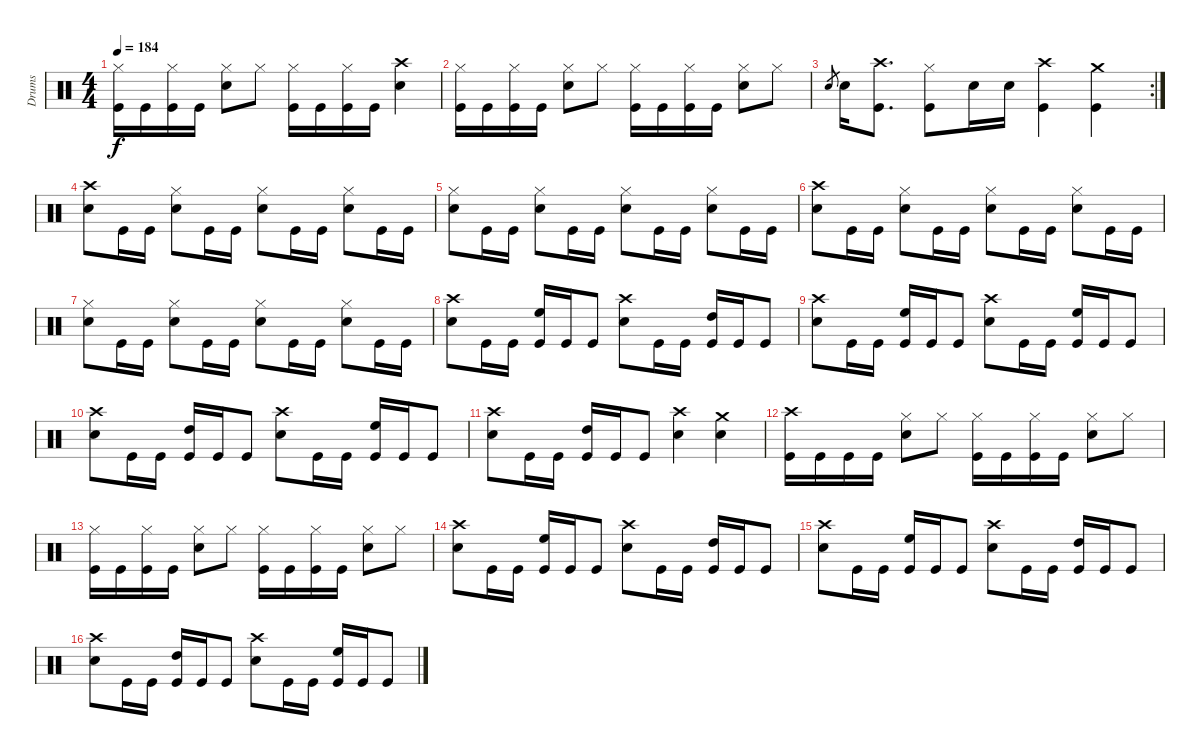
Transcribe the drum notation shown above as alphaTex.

\track ("Drums" "Drums") {instrument percussion}
\staff {score}
\articulation defaults
\ts (4 4)
\tempo 184
\clef neutral
\ks c
("Hi-Hat (closed)" "Kick (hit)").16{dy f} "Kick (hit)".16 ("Hi-Hat (closed)" "Kick (hit)").16 "Kick (hit)".16 ("Hi-Hat (closed)" "Snare (hit) 2").8 "Hi-Hat (closed)".8 ("Hi-Hat (closed)" "Kick (hit)").16 "Kick (hit)".16 ("Hi-Hat (closed)" "Kick (hit)").16 "Kick (hit)".16 ("Crash high (hit)" "Snare (hit) 2").4 |
("Hi-Hat (closed)" "Kick (hit)").16 "Kick (hit)".16 ("Hi-Hat (closed)" "Kick (hit)").16 "Kick (hit)".16 ("Hi-Hat (closed)" "Snare (hit) 2").8 "Hi-Hat (closed)".8 ("Hi-Hat (closed)" "Kick (hit)").16 "Kick (hit)".16 ("Hi-Hat (closed)" "Kick (hit)").16 "Kick (hit)".16 ("Hi-Hat (closed)" "Snare (hit) 2").8 "Hi-Hat (closed)".8 |
\rc 2 "Snare (hit) 2".8{gr} "Snare (hit) 2".16
("Crash high (hit)" "Kick (hit)").8{d} ("Hi-Hat (closed)" "Kick (hit)").8 "Snare (hit) 2".16 "Snare (hit) 2".16 ("Crash high (hit)" "Kick (hit)").4 ("Crash medium (hit)" "Kick (hit)").4 |
("Crash high (hit)" "Snare (hit) 2").8 "Kick (hit)".16 "Kick (hit)".16 ("Hi-Hat (closed)" "Snare (hit) 2").8 "Kick (hit)".16 "Kick (hit)".16 ("Hi-Hat (closed)" "Snare (hit) 2").8 "Kick (hit)".16 "Kick (hit)".16 ("Hi-Hat (closed)" "Snare (hit) 2").8 "Kick (hit)".16 "Kick (hit)".16 |
("Hi-Hat (closed)" "Snare (hit) 2").8 "Kick (hit)".16 "Kick (hit)".16 ("Hi-Hat (closed)" "Snare (hit) 2").8 "Kick (hit)".16 "Kick (hit)".16 ("Hi-Hat (closed)" "Snare (hit) 2").8 "Kick (hit)".16 "Kick (hit)".16 ("Hi-Hat (closed)" "Snare (hit) 2").8 "Kick (hit)".16 "Kick (hit)".16 |
("Crash high (hit)" "Snare (hit) 2").8 "Kick (hit)".16 "Kick (hit)".16 ("Hi-Hat (closed)" "Snare (hit) 2").8 "Kick (hit)".16 "Kick (hit)".16 ("Hi-Hat (closed)" "Snare (hit) 2").8 "Kick (hit)".16 "Kick (hit)".16 ("Hi-Hat (closed)" "Snare (hit) 2").8 "Kick (hit)".16 "Kick (hit)".16 |
("Hi-Hat (closed)" "Snare (hit) 2").8 "Kick (hit)".16 "Kick (hit)".16 ("Hi-Hat (closed)" "Snare (hit) 2").8 "Kick (hit)".16 "Kick (hit)".16 ("Hi-Hat (closed)" "Snare (hit) 2").8 "Kick (hit)".16 "Kick (hit)".16 ("Hi-Hat (closed)" "Snare (hit) 2").8 "Kick (hit)".16 "Kick (hit)".16 |
("Crash high (hit)" "Snare (hit) 2").8 "Kick (hit)".16 "Kick (hit)".16 ("High Floor Tom (hit)" "Kick (hit)").16 "Kick (hit)".16 "Kick (hit)".8 ("Crash high (hit)" "Snare (hit) 2").8 "Kick (hit)".16 "Kick (hit)".16 ("High Tom (hit)" "Kick (hit)").16 "Kick (hit)".16 "Kick (hit)".8 |
("Crash high (hit)" "Snare (hit) 2").8 "Kick (hit)".16 "Kick (hit)".16 ("High Floor Tom (hit)" "Kick (hit)").16 "Kick (hit)".16 "Kick (hit)".8 ("Crash high (hit)" "Snare (hit) 2").8 "Kick (hit)".16 "Kick (hit)".16 ("High Floor Tom (hit)" "Kick (hit)").16 "Kick (hit)".16 "Kick (hit)".8 |
("Crash high (hit)" "Snare (hit) 2").8 "Kick (hit)".16 "Kick (hit)".16 ("High Tom (hit)" "Kick (hit)").16 "Kick (hit)".16 "Kick (hit)".8 ("Crash high (hit)" "Snare (hit) 2").8 "Kick (hit)".16 "Kick (hit)".16 ("High Floor Tom (hit)" "Kick (hit)").16 "Kick (hit)".16 "Kick (hit)".8 |
("Crash high (hit)" "Snare (hit) 2").8 "Kick (hit)".16 "Kick (hit)".16 ("High Tom (hit)" "Kick (hit)").16 "Kick (hit)".16 "Kick (hit)".8 ("Crash high (hit)" "Snare (hit) 2").4 ("Crash medium (hit)" "Snare (hit) 2").4 |
("Crash high (hit)" "Kick (hit)").16 "Kick (hit)".16 "Kick (hit)".16 "Kick (hit)".16 ("Hi-Hat (closed)" "Snare (hit) 2").8 "Hi-Hat (closed)".8 ("Hi-Hat (closed)" "Kick (hit)").16 "Kick (hit)".16 ("Hi-Hat (closed)" "Kick (hit)").16 "Kick (hit)".16 ("Hi-Hat (closed)" "Snare (hit) 2").8 "Hi-Hat (closed)".8 |
("Hi-Hat (closed)" "Kick (hit)").16 "Kick (hit)".16 ("Hi-Hat (closed)" "Kick (hit)").16 "Kick (hit)".16 ("Hi-Hat (closed)" "Snare (hit) 2").8 "Hi-Hat (closed)".8 ("Hi-Hat (closed)" "Kick (hit)").16 "Kick (hit)".16 ("Hi-Hat (closed)" "Kick (hit)").16 "Kick (hit)".16 ("Hi-Hat (closed)" "Snare (hit) 2").8 "Hi-Hat (closed)".8 |
("Crash high (hit)" "Snare (hit) 2").8 "Kick (hit)".16 "Kick (hit)".16 ("High Floor Tom (hit)" "Kick (hit)").16 "Kick (hit)".16 "Kick (hit)".8 ("Crash high (hit)" "Snare (hit) 2").8 "Kick (hit)".16 "Kick (hit)".16 ("High Tom (hit)" "Kick (hit)").16 "Kick (hit)".16 "Kick (hit)".8 |
("Crash high (hit)" "Snare (hit) 2").8 "Kick (hit)".16 "Kick (hit)".16 ("High Floor Tom (hit)" "Kick (hit)").16 "Kick (hit)".16 "Kick (hit)".8 ("Crash high (hit)" "Snare (hit) 2").8 "Kick (hit)".16 "Kick (hit)".16 ("High Tom (hit)" "Kick (hit)").16 "Kick (hit)".16 "Kick (hit)".8 |
("Crash high (hit)" "Snare (hit) 2").8 "Kick (hit)".16 "Kick (hit)".16 ("High Tom (hit)" "Kick (hit)").16 "Kick (hit)".16 "Kick (hit)".8 ("Crash high (hit)" "Snare (hit) 2").8 "Kick (hit)".16 "Kick (hit)".16 ("High Floor Tom (hit)" "Kick (hit)").16 "Kick (hit)".16 "Kick (hit)".8
